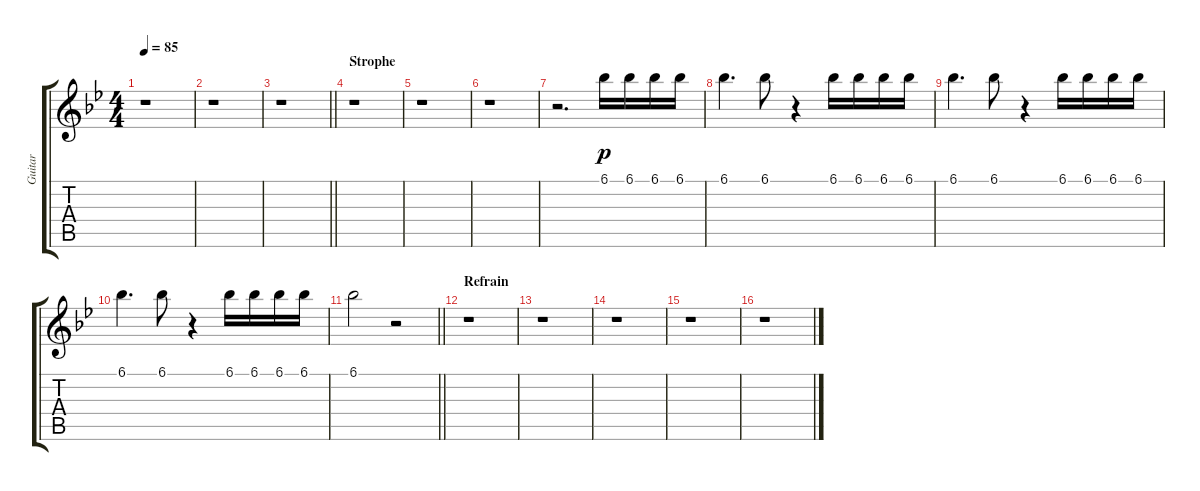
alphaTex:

\track ("Guitar" "Guitar") {instrument distortionguitar}
\staff {score tabs}
\tuning (E4 B3 G3 D3 A2 E2) {hide}
\ts (4 4)
\tempo 85
\clef g2
\ks gminor
r.1{dy p} |
r.1 |
\barLineRight lightlight
r.1 |
\section ("" "Strophe")
r.1 |
r.1 |
r.1 |
r.2{d} 6.1.16 6.1.16 6.1.16 6.1.16 |
6.1.4{d} 6.1.8 r.4 6.1.16 6.1.16 6.1.16 6.1.16 |
6.1.4{d} 6.1.8 r.4 6.1.16 6.1.16 6.1.16 6.1.16 |
6.1.4{d} 6.1.8 r.4 6.1.16 6.1.16 6.1.16 6.1.16 |
\barLineRight lightlight
6.1.2 r.2 |
\section ("" "Refrain")
r.1 |
r.1 |
r.1 |
r.1 |
r.1
